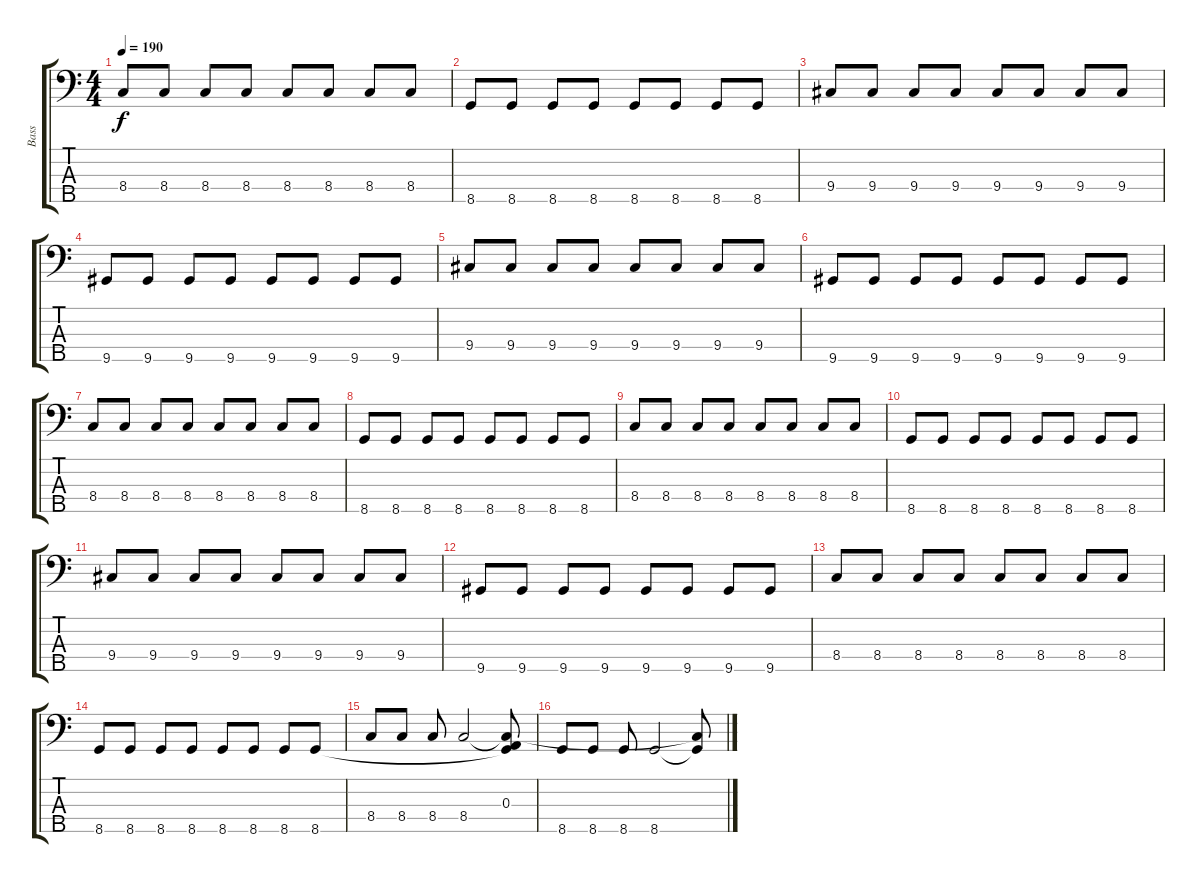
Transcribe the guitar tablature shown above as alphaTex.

\track ("Bass" "Bass") {instrument electricbasspick}
\staff {score tabs}
\tuning (G2 D2 A1 E1 B0) {hide}
\ts (4 4)
\tempo 190
\clef f4
\ks c
8.4.8{dy f} 8.4.8 8.4.8 8.4.8 8.4.8 8.4.8 8.4.8 8.4.8 |
8.5.8 8.5.8 8.5.8 8.5.8 8.5.8 8.5.8 8.5.8 8.5.8 |
9.4.8 9.4.8 9.4.8 9.4.8 9.4.8 9.4.8 9.4.8 9.4.8 |
9.5.8 9.5.8 9.5.8 9.5.8 9.5.8 9.5.8 9.5.8 9.5.8 |
9.4.8 9.4.8 9.4.8 9.4.8 9.4.8 9.4.8 9.4.8 9.4.8 |
9.5.8 9.5.8 9.5.8 9.5.8 9.5.8 9.5.8 9.5.8 9.5.8 |
8.4.8 8.4.8 8.4.8 8.4.8 8.4.8 8.4.8 8.4.8 8.4.8 |
8.5.8 8.5.8 8.5.8 8.5.8 8.5.8 8.5.8 8.5.8 8.5.8 |
8.4.8 8.4.8 8.4.8 8.4.8 8.4.8 8.4.8 8.4.8 8.4.8 |
8.5.8 8.5.8 8.5.8 8.5.8 8.5.8 8.5.8 8.5.8 8.5.8 |
9.4.8 9.4.8 9.4.8 9.4.8 9.4.8 9.4.8 9.4.8 9.4.8 |
9.5.8 9.5.8 9.5.8 9.5.8 9.5.8 9.5.8 9.5.8 9.5.8 |
8.4.8 8.4.8 8.4.8 8.4.8 8.4.8 8.4.8 8.4.8 8.4.8 |
8.5.8 8.5.8 8.5.8 8.5.8 8.5.8 8.5.8 8.5.8 8.5.8 |
8.4.8 8.4.8 8.4.8 8.4.2 (0.3 8.4{t} 8.5{t}).8 |
8.5.8 8.5.8 8.5.8 8.5.2 (8.4{t} 8.5{t}).8
